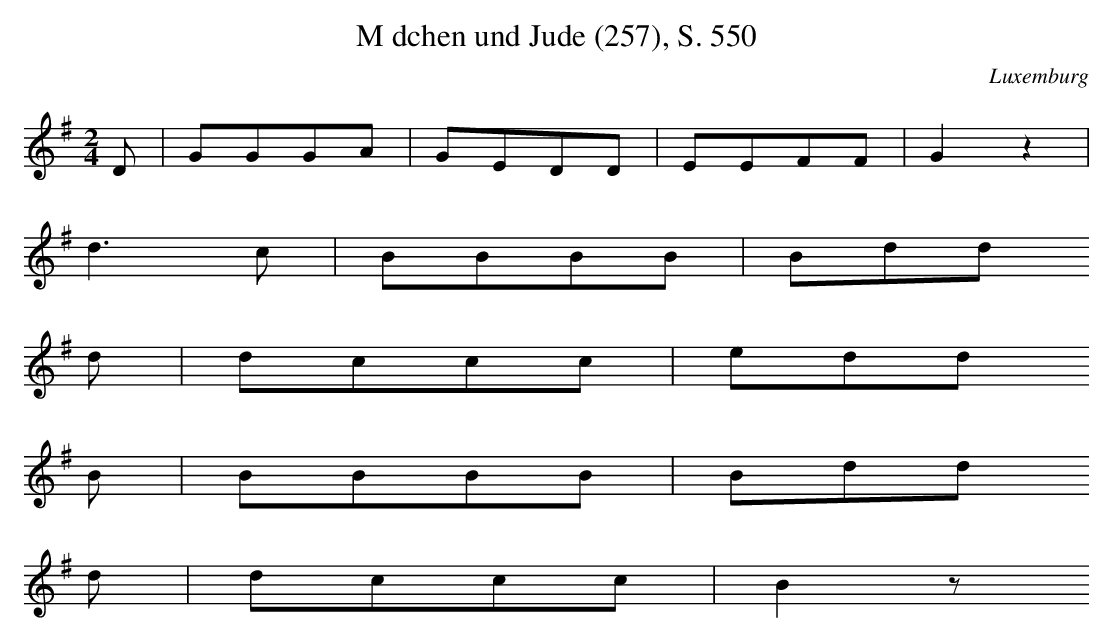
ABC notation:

X:1
T: Mdchen und Jude (257), S. 550
O: Luxemburg
M: 2/4
L: 1/8
K: G
D | GGGA | GEDD | EEFF | G2z2 |
d3c | BBBB | Bdd
d | dccc | edd
B | BBBB | Bdd
d | dccc | B2z
